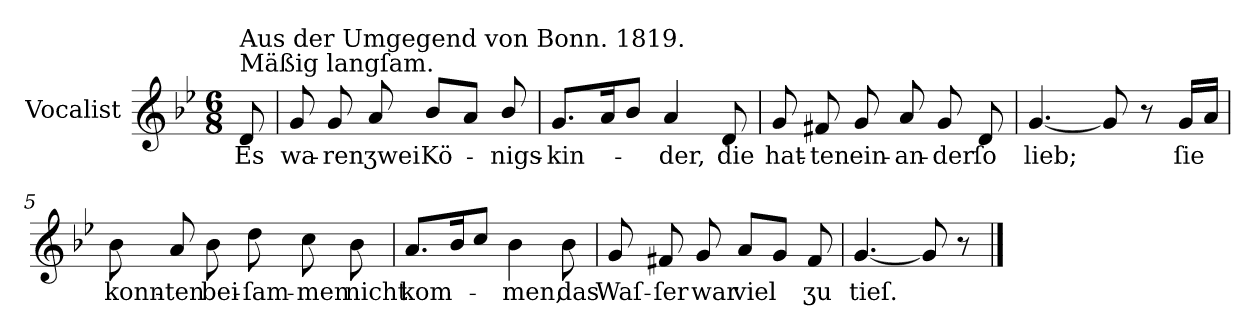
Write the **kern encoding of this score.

**kern	**text
*part1	*part1
*staff1	*staff1
*I"Vocalist	*
*k[b-e-]	*
*g:	*
*M6/8	*
=	=
!LO:TX:a:t=Mäßig langſam.	!
!LO:TX:a:t=Aus der Umgegend von Bonn. 1819.	!
8d	Es
=1	=1
8g	wa-
8g	-ren
8a	ʒwei
8b-L	Kö-
8aJ	.
8b-/	-nigs-
=2	=2
8.gL	-kin-
16aK	.
8b-J	.
4a	-der,
8d	die
=3	=3
8g	hat-
8f#X	-ten
8g	ein-
8a	-an-
8g	-der
8d	ſo
=4	=4
[4.g	lieb;
8g]	.
8r	.
16gLL	ſie
16aJJ	.
=5	=5
8b-	konn-
8a	-ten
8b-	bei-
8dd	-ſam-
8cc	-men
8b-	nicht
=6	=6
8.aL	kom-
16b-K	.
8cc/J	.
4b-	-men,
8b-	das
=7	=7
8g	Waſ-
8f#X	-ſer
8g	war
8aL	viel
8gJ	.
8f#	ʒu
=8	=8
[4.g	tieſ.
8g]	.
8r	.
==	==
*-	*-
